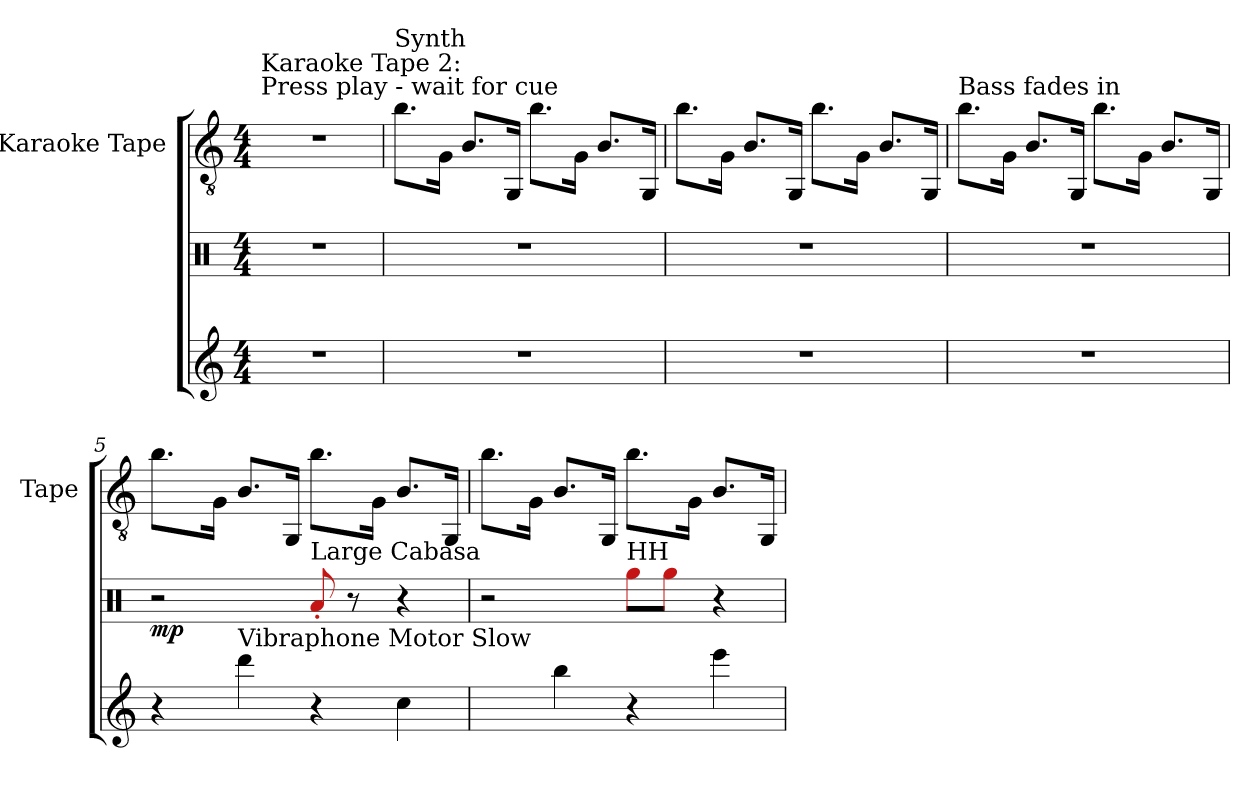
**kern	**kern	**dynam	**kern
*part2	*part2	*part2	*part1
*staff3	*staff2	*staff2/3	*staff1
*	*	*	*I"Karaoke Tape
*	*	*	*I'Tape
*clefG2	*clefX	*	*clefGv2
*k[]	*k[]	*	*k[]
*M4/4	*M4/4	*	*M4/4
=1	=1	=1	=1
!	!	!	!LO:TX:a:t=Karaoke Tape 2&colon;\nPress play - wait for cue
1r	1r	.	1r
=2	=2	=2	=2
!	!	!	!LO:TX:a:t=Synth
1r	1r	.	8.b\L
.	.	.	16G\Jk
.	.	.	8.B/L
.	.	.	16GG/Jk
.	.	.	8.b\L
.	.	.	16G\Jk
.	.	.	8.B/L
.	.	.	16GG/Jk
=3	=3	=3	=3
1r	1r	.	8.b\L
.	.	.	16G\Jk
.	.	.	8.B/L
.	.	.	16GG/Jk
.	.	.	8.b\L
.	.	.	16G\Jk
.	.	.	8.B/L
.	.	.	16GG/Jk
!!LO:LB:g=z
=4	=4	=4	=4
!	!	!	!LO:TX:a:t=Bass fades in
1r	1r	.	8.b\L
.	.	.	16G\Jk
.	.	.	8.B/L
.	.	.	16GG/Jk
.	.	.	8.b\L
.	.	.	16G\Jk
.	.	.	8.B/L
.	.	.	16GG/Jk
=5	=5	=5	=5
!	!	!LO:DY:b	!
*^	*^	*	*
4r	8ryy	2r	4..ryy	mp	8.b\L
.	2..ryy	.	.	.	.
.	.	.	.	.	16G\Jk
!LO:TX:a:t=Vibraphone Motor Slow	!	!	!	!	!
4ddd\	.	.	.	.	8.B/L
.	.	.	2ryy	.	16GG/Jk
!	!	!LO:TX:a:t=Large Cabasa	!	!	!
4r	.	8a'/	.	.	8.b\L
.	.	8r	.	.	.
.	.	.	.	.	16G\Jk
4cc\	.	4r	.	.	8.B/L
.	.	.	16ryy	.	16GG/Jk
*v	*v	*	*	*	*
=6	=6	=6	=6	=6
4ff\yy	2r	4..ryy	.	8.b\L
.	.	.	.	16G\Jk
4bb\	.	.	.	8.B/L
.	.	2ryy	.	16GG/Jk
!	!LO:TX:a:t=HH	!	!	!
4r	8gg\L	.	.	8.b\L
.	8gg\J	.	.	.
.	.	.	.	16G\Jk
4eee\	4r	.	.	8.B/L
.	.	16ryy	.	16GG/Jk
*	*v	*v	*	*
=	=	=	=
*-	*-	*-	*-
